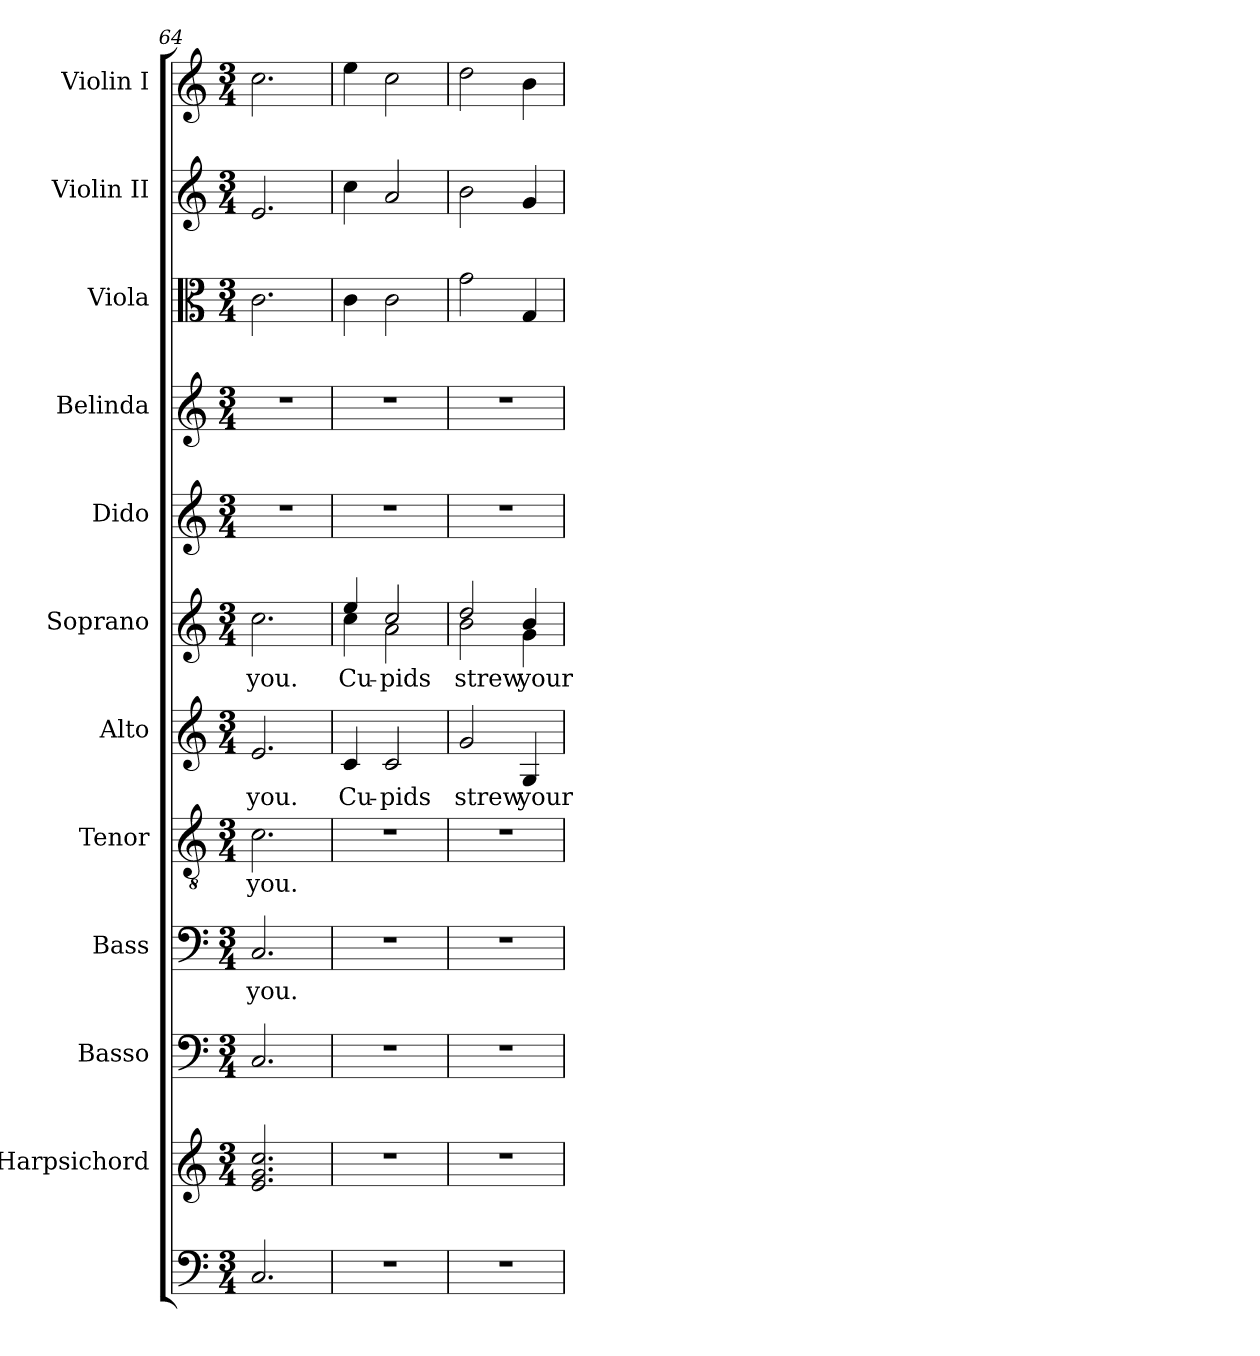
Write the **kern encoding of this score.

**kern	**kern	**kern	**kern	**text	**kern	**text	**kern	**text	**kern	**text	**kern	**kern	**kern	**kern	**kern
*part12	*part11	*part10	*part9	*part9	*part8	*part8	*part7	*part7	*part6	*part6	*part5	*part4	*part3	*part2	*part1
*staff12	*staff11	*staff10	*staff9	*staff9	*staff8	*staff8	*staff7	*staff7	*staff6	*staff6	*staff5	*staff4	*staff3	*staff2	*staff1
*	*I"Harpsichord	*I"Basso	*I"Bass	*	*I"Tenor	*	*I"Alto	*	*I"Soprano	*	*I"Dido	*I"Belinda	*I"Viola	*I"Violin II	*I"Violin I
*	*	*	*I'B.	*	*I'T.	*	*I'A.	*	*I'S.	*	*	*	*I'Viola	*I'Vln. II	*I'Vln. I
*clefF4	*clefG2	*clefF4	*clefF4	*	*clefGv2	*	*clefG2	*	*clefG2	*	*clefG2	*clefG2	*clefC3	*clefG2	*clefG2
*	*	*	*	*	*ITrd7c12	*	*	*	*	*	*	*	*	*	*
*k[]	*k[]	*k[]	*k[]	*	*k[]	*	*k[]	*	*k[]	*	*k[]	*k[]	*k[]	*k[]	*k[]
*C:	*C:	*C:	*C:	*	*C:	*	*C:	*	*C:	*	*C:	*C:	*C:	*C:	*C:
*M3/4	*M3/4	*M3/4	*M3/4	*	*M3/4	*	*M3/4	*	*M3/4	*	*M3/4	*M3/4	*M3/4	*M3/4	*M3/4
=64	=64	=64	=64	=64	=64	=64	=64	=64	=64	=64	=64	=64	=64	=64	=64
!	!	!	!	!LO:LY:b:color=#000000	!	!	!	!	!	!	!	!	!	!	!
!	!	!	!	!	!	!LO:LY:b:color=#000000	!	!	!	!	!	!	!	!	!
!	!	!	!	!	!	!	!	!LO:LY:b:color=#000000	!	!	!	!	!	!	!
!	!	!	!	!	!	!	!	!	!	!LO:LY:b:color=#000000	!LO:N:vis=1	!LO:N:vis=1	!	!	!
2.Ci/	2.ei/ 2.gi 2.cci	2.Ci/	2.Ci/	you.	2.Ci\	you.	2.ei/	you.	2.cci\	you.	2.r	2.r	2.ci\	2.ei/	2.cci\
!!LO:LB:g=z
=65	=65	=65	=65	=65	=65	=65	=65	=65	=65	=65	=65	=65	=65	=65	=65
!LO:N:vis=1	!LO:N:vis=1	!LO:N:vis=1	!LO:N:vis=1	!	!LO:N:vis=1	!	!	!	!	!	!	!	!	!	!
!	!	!	!	!	!	!	!	!LO:LY:b:color=#000000	!	!	!	!	!	!	!
!	!	!	!	!	!	!	!	!	!	!LO:LY:b:color=#000000	!LO:N:vis=1	!LO:N:vis=1	!	!	!
*	*	*	*	*	*	*	*	*	*^	*	*	*	*	*	*
2.r	2.r	2.r	2.r	.	2.r	.	4ci/	Cu-	4eei/	4cci\	Cu-	2.r	2.r	4ci\	4cci\	4eei\
!	!	!	!	!	!	!	!	!LO:LY:b:color=#000000	!	!	!	!	!	!	!	!
!	!	!	!	!	!	!	!	!	!	!	!LO:LY:b:color=#000000	!	!	!	!	!
.	.	.	.	.	.	.	2ci/	-pids	2cci/	2ai\	-pids	.	.	2ci\	2ai/	2cci\
=66	=66	=66	=66	=66	=66	=66	=66	=66	=66	=66	=66	=66	=66	=66	=66	=66
!LO:N:vis=1	!LO:N:vis=1	!LO:N:vis=1	!LO:N:vis=1	!	!LO:N:vis=1	!	!	!	!	!	!	!	!	!	!	!
!	!	!	!	!	!	!	!	!LO:LY:b:color=#000000	!	!	!	!	!	!	!	!
!	!	!	!	!	!	!	!	!	!	!	!LO:LY:b:color=#000000	!LO:N:vis=1	!LO:N:vis=1	!	!	!
2.r	2.r	2.r	2.r	.	2.r	.	2gi/	strew	2ddi/	2bi\	strew	2.r	2.r	2gi\	2bi\	2ddi\
!	!	!	!	!	!	!	!	!LO:LY:b:color=#000000	!	!	!	!	!	!	!	!
!	!	!	!	!	!	!	!	!	!	!	!LO:LY:b:color=#000000	!	!	!	!	!
.	.	.	.	.	.	.	4Gi/	your	4bi/	4gi\	your	.	.	4Gi/	4gi/	4bi\
*	*	*	*	*	*	*	*	*	*v	*v	*	*	*	*	*	*
=	=	=	=	=	=	=	=	=	=	=	=	=	=	=	=
*-	*-	*-	*-	*-	*-	*-	*-	*-	*-	*-	*-	*-	*-	*-	*-
